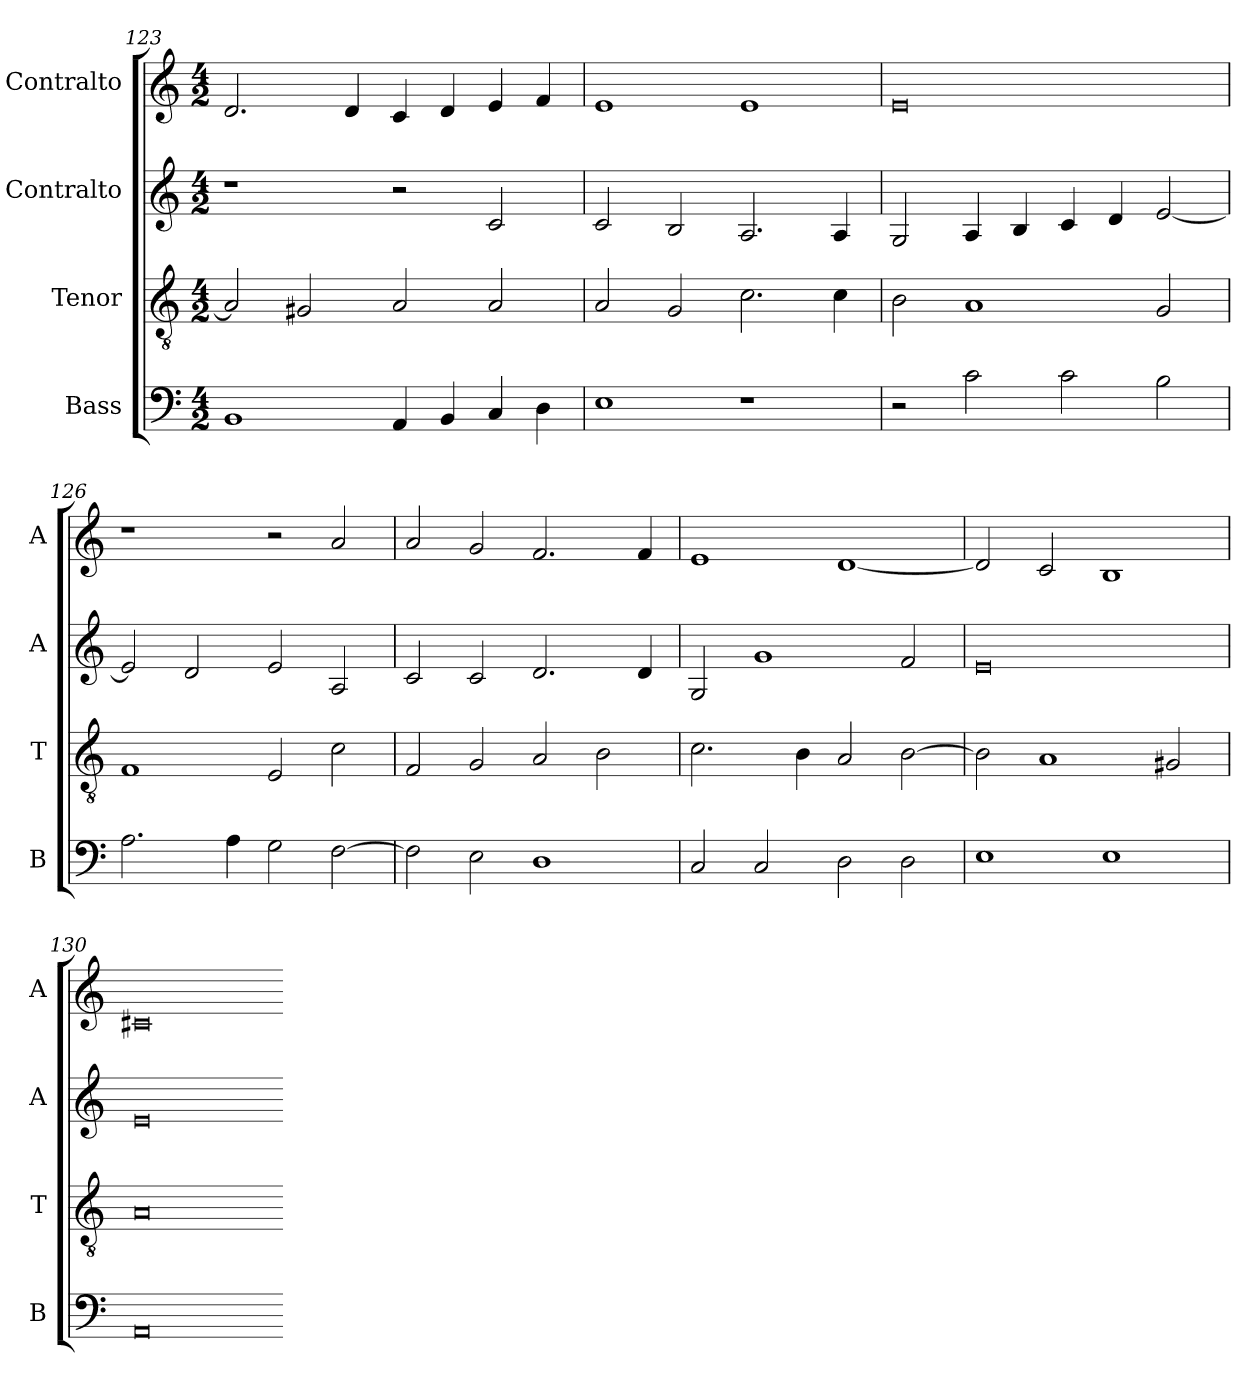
**kern	**kern	**kern	**kern
*part4	*part3	*part2	*part1
*staff4	*staff3	*staff2	*staff1
*I"Bass	*I"Tenor	*I"Contralto	*I"Contralto
*I'B	*I'T	*I'A	*I'A
*clefF4	*clefGv2	*clefG2	*clefG2
*k[]	*k[]	*k[]	*k[]
*A:aeo	*A:aeo	*A:aeo	*A:aeo
*M4/2	*M4/2	*M4/2	*M4/2
=123	=123	=123	=123
1BB	2A]	1r	2.d
.	2G#X	.	.
.	.	.	4d
4AA	2A	2r	4c
4BB	.	.	4d
4C	2A	2c	4e
4D	.	.	4f
=124	=124	=124	=124
1E	2A	2c	1e
.	2G	2B	.
1r	2.c	2.A	1e
.	4c	4A	.
=125	=125	=125	=125
2r	2B	2G	0e
2c	1A	4A	.
.	.	4B	.
2c	.	4c	.
.	.	4d	.
2B	2G	[2e	.
=126	=126	=126	=126
2.A	1F	2e]	1r
.	.	2d	.
4A	.	.	.
2G	2E	2e	2r
[2F	2c	2A	2a
=127	=127	=127	=127
2F]	2F	2c	2a
2E	2G	2c	2g
1D	2A	2.d	2.f
.	2B	.	.
.	.	4d	4f
=128	=128	=128	=128
2C	2.c	2G	1e
2C	.	1g	.
.	4B	.	.
2D	2A	.	[1d
2D	[2B	2f	.
=129	=129	=129	=129
1E	2B]	0e	2d]
.	1A	.	2c
1E	.	.	1B
.	2G#X	.	.
=130	=130	=130	=130
0AA	0A	0e	0c#X
=-	=-	=-	=-
*-	*-	*-	*-
